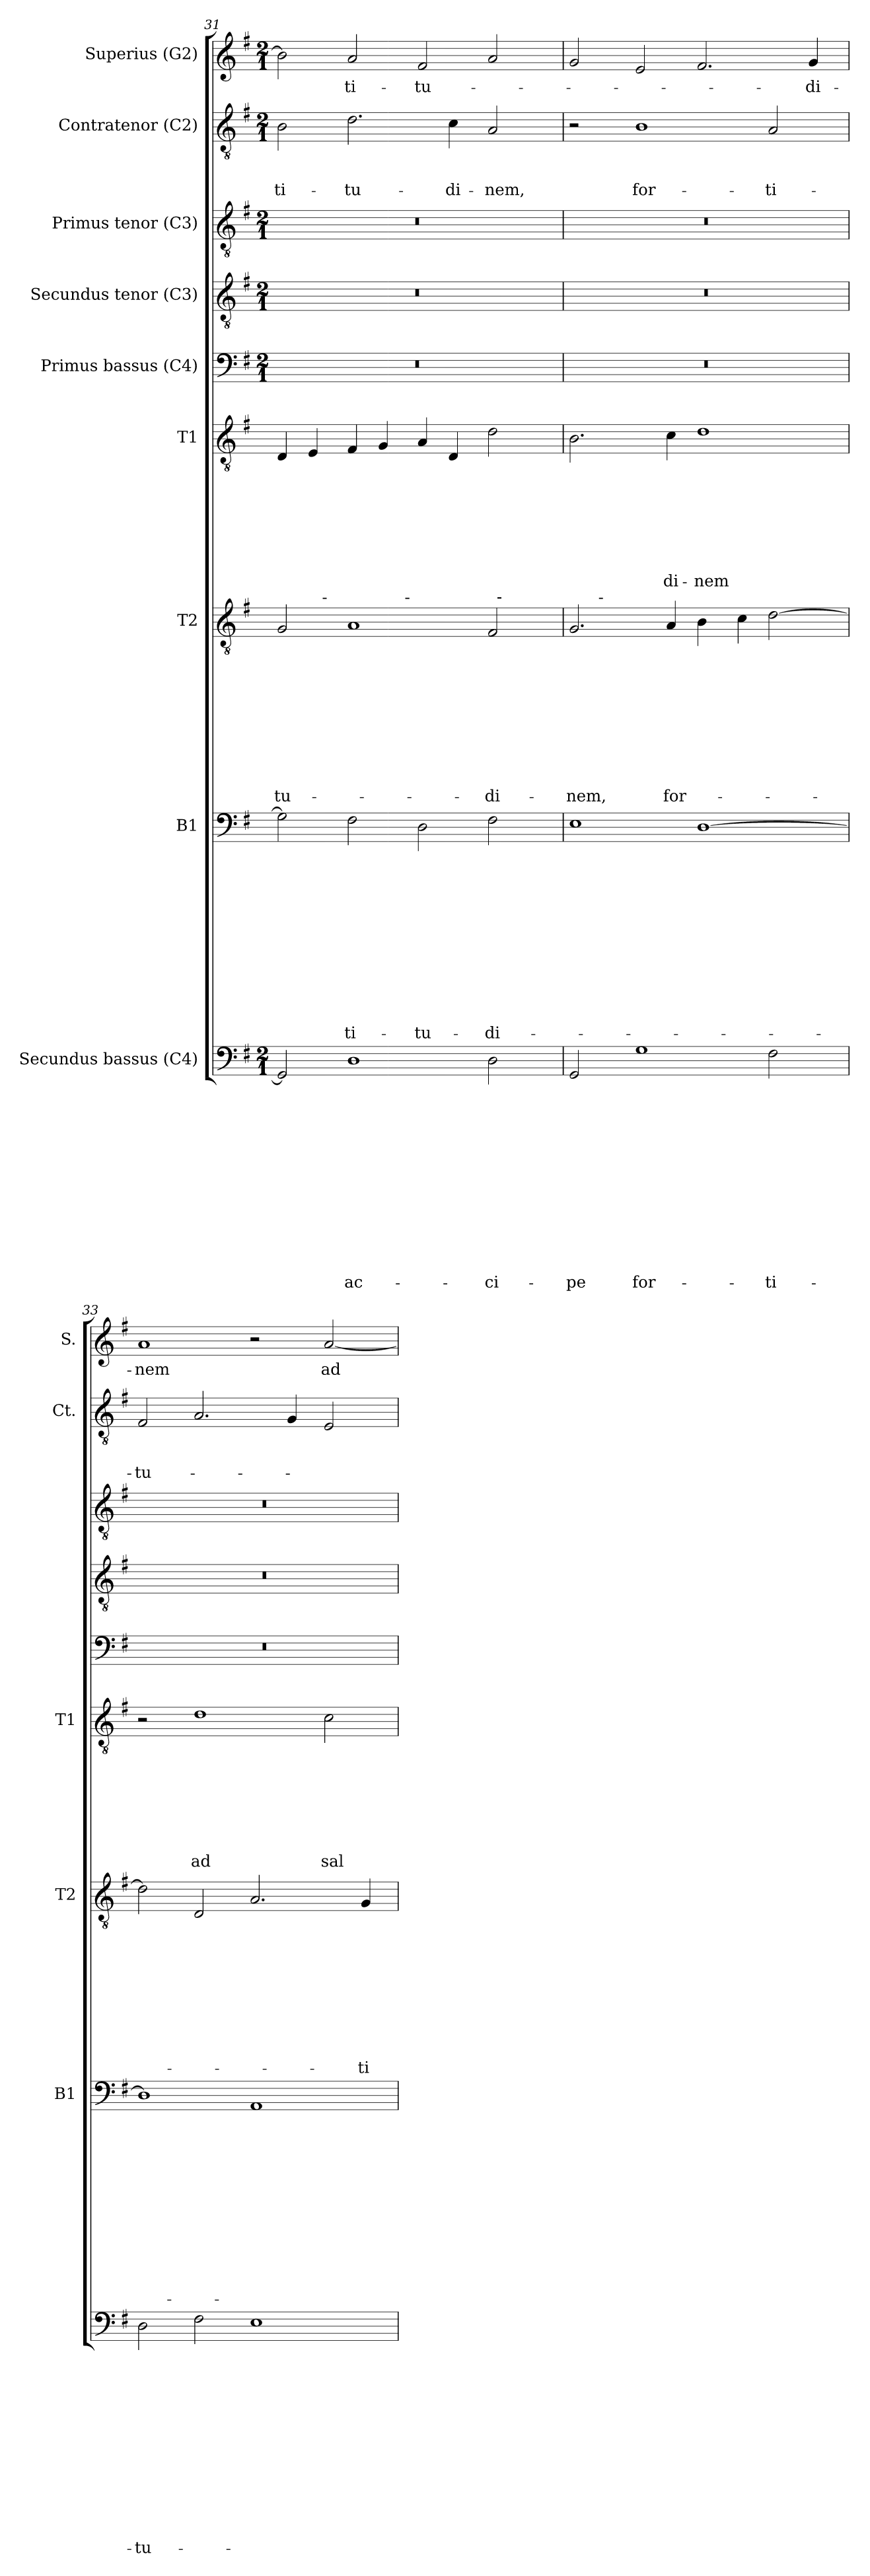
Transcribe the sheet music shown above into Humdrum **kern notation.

**kern	**text	**text	**text	**text	**text	**text	**text	**text	**text	**text	**text	**text	**text	**kern	**text	**text	**text	**text	**text	**text	**text	**text	**text	**text	**text	**text	**kern	**text	**text	**text	**text	**text	**text	**text	**text	**text	**text	**kern	**text	**text	**text	**text	**text	**text	**text	**text	**kern	**kern	**kern	**kern	**text	**text	**text	**kern	**text
*part9	*part9	*part9	*part9	*part9	*part9	*part9	*part9	*part9	*part9	*part9	*part9	*part9	*part9	*part8	*part8	*part8	*part8	*part8	*part8	*part8	*part8	*part8	*part8	*part8	*part8	*part8	*part7	*part7	*part7	*part7	*part7	*part7	*part7	*part7	*part7	*part7	*part7	*part6	*part6	*part6	*part6	*part6	*part6	*part6	*part6	*part6	*part5	*part4	*part3	*part2	*part2	*part2	*part2	*part1	*part1
*staff9	*staff9	*staff9	*staff9	*staff9	*staff9	*staff9	*staff9	*staff9	*staff9	*staff9	*staff9	*staff9	*staff9	*staff8	*staff8	*staff8	*staff8	*staff8	*staff8	*staff8	*staff8	*staff8	*staff8	*staff8	*staff8	*staff8	*staff7	*staff7	*staff7	*staff7	*staff7	*staff7	*staff7	*staff7	*staff7	*staff7	*staff7	*staff6	*staff6	*staff6	*staff6	*staff6	*staff6	*staff6	*staff6	*staff6	*staff5	*staff4	*staff3	*staff2	*staff2	*staff2	*staff2	*staff1	*staff1
*I"Secundus bassus (C4)	*	*	*	*	*	*	*	*	*	*	*	*	*	*I"B1	*	*	*	*	*	*	*	*	*	*	*	*	*I"T2	*	*	*	*	*	*	*	*	*	*	*I"T1	*	*	*	*	*	*	*	*	*I"Primus bassus (C4)	*I"Secundus tenor (C3)	*I"Primus tenor (C3)	*I"Contratenor (C2)	*	*	*	*I"Superius (G2)	*
*	*	*	*	*	*	*	*	*	*	*	*	*	*	*I'B1	*	*	*	*	*	*	*	*	*	*	*	*	*I'T2	*	*	*	*	*	*	*	*	*	*	*I'T1	*	*	*	*	*	*	*	*	*	*	*	*I'Ct.	*	*	*	*I'S.	*
!!LO:PB:g=z
*clefF4	*	*	*	*	*	*	*	*	*	*	*	*	*	*clefF4	*	*	*	*	*	*	*	*	*	*	*	*	*clefGv2	*	*	*	*	*	*	*	*	*	*	*clefGv2	*	*	*	*	*	*	*	*	*clefF4	*clefGv2	*clefGv2	*clefGv2	*	*	*	*clefG2	*
*k[f#]	*	*	*	*	*	*	*	*	*	*	*	*	*	*k[f#]	*	*	*	*	*	*	*	*	*	*	*	*	*k[f#]	*	*	*	*	*	*	*	*	*	*	*k[f#]	*	*	*	*	*	*	*	*	*k[f#]	*k[f#]	*k[f#]	*k[f#]	*	*	*	*k[f#]	*
*G:	*	*	*	*	*	*	*	*	*	*	*	*	*	*G:	*	*	*	*	*	*	*	*	*	*	*	*	*G:	*	*	*	*	*	*	*	*	*	*	*G:	*	*	*	*	*	*	*	*	*G:	*G:	*G:	*G:	*	*	*	*G:	*
*M2/1	*	*	*	*	*	*	*	*	*	*	*	*	*	*	*	*	*	*	*	*	*	*	*	*	*	*	*	*	*	*	*	*	*	*	*	*	*	*	*	*	*	*	*	*	*	*	*M2/1	*M2/1	*M2/1	*M2/1	*	*	*	*M2/1	*
=31	=31	=31	=31	=31	=31	=31	=31	=31	=31	=31	=31	=31	=31	=31	=31	=31	=31	=31	=31	=31	=31	=31	=31	=31	=31	=31	=31	=31	=31	=31	=31	=31	=31	=31	=31	=31	=31	=31	=31	=31	=31	=31	=31	=31	=31	=31	=31	=31	=31	=31	=31	=31	=31	=31	=31
!	!	!	!	!	!	!	!	!	!	!	!	!	!	!	!	!	!	!	!	!	!	!	!	!	!	!	!	!	!	!	!	!	!	!	!	!	!LO:LY:b	!	!	!	!	!	!	!	!	!	!	!	!	!	!	!	!LO:LY:b:rj	!	!
*	*	*	*	*	*	*	*	*	*	*	*	*	*	*	*	*	*	*	*	*	*	*	*	*	*	*	*^	*	*	*	*	*	*	*	*	*	*	*	*	*	*	*	*	*	*	*	*	*	*	*	*	*	*	*	*
*	*	*	*	*	*	*	*	*	*	*	*	*	*	*	*	*	*	*	*	*	*	*	*	*	*	*	*	*^	*	*	*	*	*	*	*	*	*	*	*	*	*	*	*	*	*	*	*	*	*	*	*	*	*	*	*	*
*	*	*	*	*	*	*	*	*	*	*	*	*	*	*	*	*	*	*	*	*	*	*	*	*	*	*	*	*	*^	*	*	*	*	*	*	*	*	*	*	*	*	*	*	*	*	*	*	*	*	*	*	*	*	*	*	*	*
2GG/]	.	.	.	.	.	.	.	.	.	.	.	.	.	2G\]	.	.	.	.	.	.	.	.	.	.	.	.	2G/	4ryy	2...ryy	1ryy	.	.	.	.	.	.	.	.	.	-tu-	4D/	.	.	.	.	.	.	.	.	0r	0r	0r	2B\	.	.	-ti-	2b\]	.
.	.	.	.	.	.	.	.	.	.	.	.	.	.	.	.	.	.	.	.	.	.	.	.	.	.	.	.	16ryy	.	.	.	.	.	.	.	.	.	.	.	.	4E/	.	.	.	.	.	.	.	.	.	.	.	.	.	.	.	.	.
!	!	!	!	!	!	!	!	!	!	!	!	!	!	!	!	!	!	!	!	!	!	!	!	!	!	!	!	!LO:TX:a:t=-	!	!	!	!	!	!	!	!	!	!	!	!	!	!	!	!	!	!	!	!	!	!	!	!	!	!	!	!	!	!
.	.	.	.	.	.	.	.	.	.	.	.	.	.	.	.	.	.	.	.	.	.	.	.	.	.	.	.	1ryy	.	.	.	.	.	.	.	.	.	.	.	.	.	.	.	.	.	.	.	.	.	.	.	.	.	.	.	.	.	.
!	!	!	!	!	!	!	!	!	!	!	!	!	!LO:LY:b	!	!	!	!	!	!	!	!	!	!	!	!	!LO:LY:b	!	!	!	!	!	!	!	!	!	!	!	!	!	!	!	!	!	!	!	!	!	!	!	!	!	!	!	!	!	!LO:LY:b	!	!LO:LY:b
1D	.	.	.	.	.	.	.	.	.	.	.	.	ac-	2F#\	.	.	.	.	.	.	.	.	.	.	.	-ti-	1A	.	.	.	.	.	.	.	.	.	.	.	.	.	4F#/	.	.	.	.	.	.	.	.	.	.	.	2.d\	.	.	-tu-	2a/	-ti-
.	.	.	.	.	.	.	.	.	.	.	.	.	.	.	.	.	.	.	.	.	.	.	.	.	.	.	.	.	.	.	.	.	.	.	.	.	.	.	.	.	4G/	.	.	.	.	.	.	.	.	.	.	.	.	.	.	.	.	.
!	!	!	!	!	!	!	!	!	!	!	!	!	!	!	!	!	!	!	!	!	!	!	!	!	!	!	!	!	!LO:TX:a:t=-	!	!	!	!	!	!	!	!	!	!	!	!	!	!	!	!	!	!	!	!	!	!	!	!	!	!	!	!	!
.	.	.	.	.	.	.	.	.	.	.	.	.	.	.	.	.	.	.	.	.	.	.	.	.	.	.	.	.	1ryy	.	.	.	.	.	.	.	.	.	.	.	.	.	.	.	.	.	.	.	.	.	.	.	.	.	.	.	.	.
!	!	!	!	!	!	!	!	!	!	!	!	!	!	!	!	!	!	!	!	!	!	!	!	!	!	!LO:LY:b	!	!	!	!	!	!	!	!	!	!	!	!	!	!	!	!	!	!	!	!	!	!	!	!	!	!	!	!	!	!	!	!LO:LY:b
.	.	.	.	.	.	.	.	.	.	.	.	.	.	2D\	.	.	.	.	.	.	.	.	.	.	.	-tu-	.	.	.	2ryy	.	.	.	.	.	.	.	.	.	.	4A/	.	.	.	.	.	.	.	.	.	.	.	.	.	.	.	2f#/	-tu-
!	!	!	!	!	!	!	!	!	!	!	!	!	!	!	!	!	!	!	!	!	!	!	!	!	!	!	!	!	!	!	!	!	!	!	!	!	!	!	!	!	!	!	!	!	!	!	!	!	!	!	!	!	!	!	!	!LO:LY:b	!	!
.	.	.	.	.	.	.	.	.	.	.	.	.	.	.	.	.	.	.	.	.	.	.	.	.	.	.	.	.	.	.	.	.	.	.	.	.	.	.	.	.	4D/	.	.	.	.	.	.	.	.	.	.	.	4c\	.	.	-di-	.	.
.	.	.	.	.	.	.	.	.	.	.	.	.	.	.	.	.	.	.	.	.	.	.	.	.	.	.	.	2ryy	.	.	.	.	.	.	.	.	.	.	.	.	.	.	.	.	.	.	.	.	.	.	.	.	.	.	.	.	.	.
!	!	!	!	!	!	!	!	!	!	!	!	!	!LO:LY:b	!	!	!	!	!	!	!	!	!	!	!	!	!LO:LY:b	!	!	!	!	!	!	!	!	!	!	!	!	!	!LO:LY:b	!	!	!	!	!	!	!	!	!	!	!	!	!	!	!	!LO:LY:b	!	!
2D\	.	.	.	.	.	.	.	.	.	.	.	.	-ci-	2F#\	.	.	.	.	.	.	.	.	.	.	.	-di-	2F#/	.	.	32ryy	.	.	.	.	.	.	.	.	.	-di-	2d\	.	.	.	.	.	.	.	.	.	.	.	2A/	.	.	-nem,	2a/	.
!	!	!	!	!	!	!	!	!	!	!	!	!	!	!	!	!	!	!	!	!	!	!	!	!	!	!	!	!	!	!LO:TX:a:t=-	!	!	!	!	!	!	!	!	!	!	!	!	!	!	!	!	!	!	!	!	!	!	!	!	!	!	!	!
.	.	.	.	.	.	.	.	.	.	.	.	.	.	.	.	.	.	.	.	.	.	.	.	.	.	.	.	.	.	4...ryy	.	.	.	.	.	.	.	.	.	.	.	.	.	.	.	.	.	.	.	.	.	.	.	.	.	.	.	.
.	.	.	.	.	.	.	.	.	.	.	.	.	.	.	.	.	.	.	.	.	.	.	.	.	.	.	.	8.ryy	.	.	.	.	.	.	.	.	.	.	.	.	.	.	.	.	.	.	.	.	.	.	.	.	.	.	.	.	.	.
.	.	.	.	.	.	.	.	.	.	.	.	.	.	.	.	.	.	.	.	.	.	.	.	.	.	.	.	.	16ryy	.	.	.	.	.	.	.	.	.	.	.	.	.	.	.	.	.	.	.	.	.	.	.	.	.	.	.	.	.
=32	=32	=32	=32	=32	=32	=32	=32	=32	=32	=32	=32	=32	=32	=32	=32	=32	=32	=32	=32	=32	=32	=32	=32	=32	=32	=32	=32	=32	=32	=32	=32	=32	=32	=32	=32	=32	=32	=32	=32	=32	=32	=32	=32	=32	=32	=32	=32	=32	=32	=32	=32	=32	=32	=32	=32	=32	=32	=32
!	!	!	!	!	!	!	!	!	!	!	!	!	!LO:LY:b	!	!	!	!	!	!	!	!	!	!	!	!	!	!	!	!	!	!	!	!	!	!	!	!	!	!	!LO:LY:b	!	!	!	!	!	!	!	!	!	!	!	!	!	!	!	!	!	!
*	*	*	*	*	*	*	*	*	*	*	*	*	*	*	*	*	*	*	*	*	*	*	*	*	*	*	*	*v	*v	*v	*	*	*	*	*	*	*	*	*	*	*	*	*	*	*	*	*	*	*	*	*	*	*	*	*	*	*	*
2GG/	.	.	.	.	.	.	.	.	.	.	.	.	-pe	1E	.	.	.	.	.	.	.	.	.	.	.	.	2.G/	8ryy	.	.	.	.	.	.	.	.	.	-nem,	2.B\	.	.	.	.	.	.	.	.	0r	0r	0r	2r	.	.	.	2g/	.
.	.	.	.	.	.	.	.	.	.	.	.	.	.	.	.	.	.	.	.	.	.	.	.	.	.	.	.	32ryy	.	.	.	.	.	.	.	.	.	.	.	.	.	.	.	.	.	.	.	.	.	.	.	.	.	.	.	.
!	!	!	!	!	!	!	!	!	!	!	!	!	!	!	!	!	!	!	!	!	!	!	!	!	!	!	!	!LO:TX:a:t=-	!	!	!	!	!	!	!	!	!	!	!	!	!	!	!	!	!	!	!	!	!	!	!	!	!	!	!	!
.	.	.	.	.	.	.	.	.	.	.	.	.	.	.	.	.	.	.	.	.	.	.	.	.	.	.	.	1ryy	.	.	.	.	.	.	.	.	.	.	.	.	.	.	.	.	.	.	.	.	.	.	.	.	.	.	.	.
!	!	!	!	!	!	!	!	!	!	!	!	!	!LO:LY:b	!	!	!	!	!	!	!	!	!	!	!	!	!	!	!	!	!	!	!	!	!	!	!	!	!	!	!	!	!	!	!	!	!	!	!	!	!	!	!	!	!LO:LY:b	!	!
1G	.	.	.	.	.	.	.	.	.	.	.	.	for-	.	.	.	.	.	.	.	.	.	.	.	.	.	.	.	.	.	.	.	.	.	.	.	.	.	.	.	.	.	.	.	.	.	.	.	.	.	1B	.	.	for-	2e/	.
!	!	!	!	!	!	!	!	!	!	!	!	!	!	!	!	!	!	!	!	!	!	!	!	!	!	!	!	!	!	!	!	!	!	!	!	!	!	!LO:LY:b	!	!	!	!	!	!	!	!	!LO:LY:b	!	!	!	!	!	!	!	!	!
.	.	.	.	.	.	.	.	.	.	.	.	.	.	.	.	.	.	.	.	.	.	.	.	.	.	.	4A/	.	.	.	.	.	.	.	.	.	.	for-	4c\	.	.	.	.	.	.	.	-di-	.	.	.	.	.	.	.	.	.
!	!	!	!	!	!	!	!	!	!	!	!	!	!	!	!	!	!	!	!	!	!	!	!	!	!	!	!	!	!	!	!	!	!	!	!	!	!	!	!	!	!	!	!	!	!	!	!LO:LY:b	!	!	!	!	!	!	!	!	!
.	.	.	.	.	.	.	.	.	.	.	.	.	.	[>1D	.	.	.	.	.	.	.	.	.	.	.	.	4B\	.	.	.	.	.	.	.	.	.	.	.	1d	.	.	.	.	.	.	.	-nem	.	.	.	.	.	.	.	2.f#/	.
.	.	.	.	.	.	.	.	.	.	.	.	.	.	.	.	.	.	.	.	.	.	.	.	.	.	.	.	2ryy	.	.	.	.	.	.	.	.	.	.	.	.	.	.	.	.	.	.	.	.	.	.	.	.	.	.	.	.
.	.	.	.	.	.	.	.	.	.	.	.	.	.	.	.	.	.	.	.	.	.	.	.	.	.	.	4c\	.	.	.	.	.	.	.	.	.	.	.	.	.	.	.	.	.	.	.	.	.	.	.	.	.	.	.	.	.
!	!	!	!	!	!	!	!	!	!	!	!	!	!LO:LY:b	!	!	!	!	!	!	!	!	!	!	!	!	!	!	!	!	!	!	!	!	!	!	!	!	!	!	!	!	!	!	!	!	!	!	!	!	!	!	!	!	!LO:LY:b	!	!
2F#\	.	.	.	.	.	.	.	.	.	.	.	.	-ti-	.	.	.	.	.	.	.	.	.	.	.	.	.	[>2d\	.	.	.	.	.	.	.	.	.	.	.	.	.	.	.	.	.	.	.	.	.	.	.	2A/	.	.	-ti-	.	.
.	.	.	.	.	.	.	.	.	.	.	.	.	.	.	.	.	.	.	.	.	.	.	.	.	.	.	.	4ryy	.	.	.	.	.	.	.	.	.	.	.	.	.	.	.	.	.	.	.	.	.	.	.	.	.	.	.	.
!	!	!	!	!	!	!	!	!	!	!	!	!	!	!	!	!	!	!	!	!	!	!	!	!	!	!	!	!	!	!	!	!	!	!	!	!	!	!	!	!	!	!	!	!	!	!	!	!	!	!	!	!	!	!	!	!LO:LY:b
.	.	.	.	.	.	.	.	.	.	.	.	.	.	.	.	.	.	.	.	.	.	.	.	.	.	.	.	.	.	.	.	.	.	.	.	.	.	.	.	.	.	.	.	.	.	.	.	.	.	.	.	.	.	.	4g/	-di-
.	.	.	.	.	.	.	.	.	.	.	.	.	.	.	.	.	.	.	.	.	.	.	.	.	.	.	.	16.ryy	.	.	.	.	.	.	.	.	.	.	.	.	.	.	.	.	.	.	.	.	.	.	.	.	.	.	.	.
=33	=33	=33	=33	=33	=33	=33	=33	=33	=33	=33	=33	=33	=33	=33	=33	=33	=33	=33	=33	=33	=33	=33	=33	=33	=33	=33	=33	=33	=33	=33	=33	=33	=33	=33	=33	=33	=33	=33	=33	=33	=33	=33	=33	=33	=33	=33	=33	=33	=33	=33	=33	=33	=33	=33	=33	=33
!	!	!	!	!	!	!	!	!	!	!	!	!	!LO:LY:b	!	!	!	!	!	!	!	!	!	!	!	!	!	!	!	!	!	!	!	!	!	!	!	!	!	!	!	!	!	!	!	!	!	!	!	!	!	!	!	!	!LO:LY:b	!	!LO:LY:b
*	*	*	*	*	*	*	*	*	*	*	*	*	*	*	*	*	*	*	*	*	*	*	*	*	*	*	*v	*v	*	*	*	*	*	*	*	*	*	*	*	*	*	*	*	*	*	*	*	*	*	*	*	*	*	*	*	*
2D\	.	.	.	.	.	.	.	.	.	.	.	.	-tu-	1D]	.	.	.	.	.	.	.	.	.	.	.	.	2d\]	.	.	.	.	.	.	.	.	.	.	2r	.	.	.	.	.	.	.	.	0r	0r	0r	2F#/	.	.	-tu-	1a	-nem
!	!	!	!	!	!	!	!	!	!	!	!	!	!	!	!	!	!	!	!	!	!	!	!	!	!	!	!	!	!	!	!	!	!	!	!	!	!	!	!	!	!	!	!	!	!	!LO:LY:b	!	!	!	!	!	!	!	!	!
2F#\	.	.	.	.	.	.	.	.	.	.	.	.	.	.	.	.	.	.	.	.	.	.	.	.	.	.	2D/	.	.	.	.	.	.	.	.	.	.	1d	.	.	.	.	.	.	.	ad	.	.	.	2.A/	.	.	.	.	.
1E	.	.	.	.	.	.	.	.	.	.	.	.	.	1AA	.	.	.	.	.	.	.	.	.	.	.	.	2.A/	.	.	.	.	.	.	.	.	.	.	.	.	.	.	.	.	.	.	.	.	.	.	.	.	.	.	2r	.
.	.	.	.	.	.	.	.	.	.	.	.	.	.	.	.	.	.	.	.	.	.	.	.	.	.	.	.	.	.	.	.	.	.	.	.	.	.	.	.	.	.	.	.	.	.	.	.	.	.	4G/	.	.	.	.	.
!	!	!	!	!	!	!	!	!	!	!	!	!	!	!	!	!	!	!	!	!	!	!	!	!	!	!	!	!	!	!	!	!	!	!	!	!	!	!	!	!	!	!	!	!	!	!LO:LY:b	!	!	!	!	!	!	!	!	!LO:LY:b
.	.	.	.	.	.	.	.	.	.	.	.	.	.	.	.	.	.	.	.	.	.	.	.	.	.	.	.	.	.	.	.	.	.	.	.	.	.	2c\	.	.	.	.	.	.	.	sal-	.	.	.	2E/	.	.	.	[<2a/	ad
!	!	!	!	!	!	!	!	!	!	!	!	!	!	!	!	!	!	!	!	!	!	!	!	!	!	!	!	!	!	!	!	!	!	!	!	!	!LO:LY:b	!	!	!	!	!	!	!	!	!	!	!	!	!	!	!	!	!	!
.	.	.	.	.	.	.	.	.	.	.	.	.	.	.	.	.	.	.	.	.	.	.	.	.	.	.	4G/	.	.	.	.	.	.	.	.	.	-ti-	.	.	.	.	.	.	.	.	.	.	.	.	.	.	.	.	.	.
=	=	=	=	=	=	=	=	=	=	=	=	=	=	=	=	=	=	=	=	=	=	=	=	=	=	=	=	=	=	=	=	=	=	=	=	=	=	=	=	=	=	=	=	=	=	=	=	=	=	=	=	=	=	=	=
*-	*-	*-	*-	*-	*-	*-	*-	*-	*-	*-	*-	*-	*-	*-	*-	*-	*-	*-	*-	*-	*-	*-	*-	*-	*-	*-	*-	*-	*-	*-	*-	*-	*-	*-	*-	*-	*-	*-	*-	*-	*-	*-	*-	*-	*-	*-	*-	*-	*-	*-	*-	*-	*-	*-	*-
